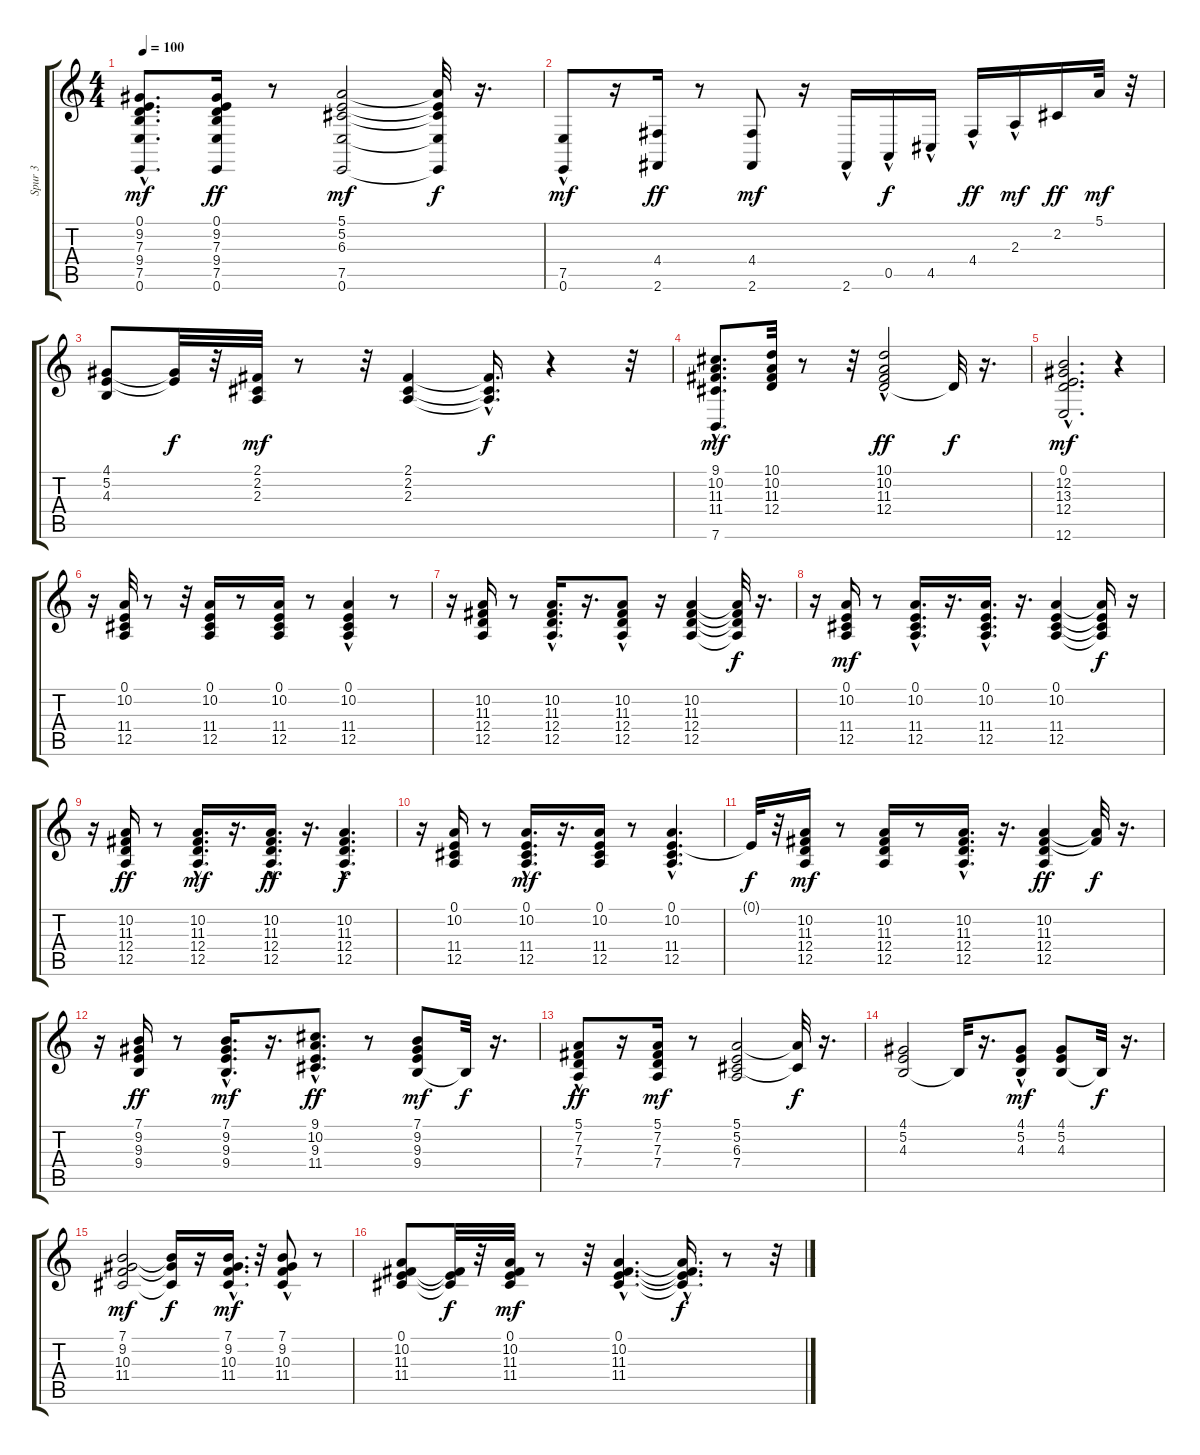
\track ("Spur 3" "Spur 3") {instrument brightacousticpiano}
\staff {score tabs}
\tuning (E4 B3 G3 D3 A2 E2) {hide}
\ts (4 4)
\tempo 100
\clef g2
\ks c
(0.1{hac} 9.2 7.3 9.4 7.5 0.6).8{d dy mf} (0.1 9.2 7.3 9.4 7.5 0.6).16{dy ff} r.8 (5.1 5.2 6.3 7.5 0.6).2{dy mf} (5.1{t} 5.2{t} 6.3{t} 7.5{t} 0.6{t}).32{dy f} r.16{d} |
(7.5 0.6{hac}).8{dy mf} r.16 (4.4 2.6).16{dy ff} r.8 (4.4 2.6).8{dy mf} r.16 2.6{hac}.16 0.5{hac}.16{dy f} 4.5{hac}.16 4.4{hac}.16{dy ff} 2.3{hac}.16{dy mf} 2.2.16{dy ff} 5.1.32{dy mf} r.32 |
(4.1 5.2 4.3).8 (4.1{t} 5.2{t}).32{dy f} r.32 (2.1 2.2 2.3).32{dy mf} r.8 r.32 (2.1 2.2 2.3).4 (2.1{hac t} 2.2{hac t} 2.3{t}).16{d dy f} r.4 r.32 |
(9.1 10.2 11.3 11.4 7.6{hac}).8{d dy mf} (10.1 10.2 11.3 12.4).32 r.8 r.32 (10.1{hac} 10.2{hac} 11.3{hac} 12.4).2{dy ff} 12.4{t}.32{dy f} r.16{d} |
(0.1{hac} 12.2{hac} 13.3{hac} 12.4{hac} 12.6).2{d dy mf} r.4 |
r.16 (0.1 10.2 11.4 12.5).32 r.8 r.32 (0.1 10.2 11.4 12.5).16 r.8 (0.1 10.2 11.4 12.5).16 r.8 (0.1 10.2{hac} 11.4 12.5).4 r.8 |
r.16 (10.2 11.3 12.4 12.5).16 r.8 (10.2 11.3 12.4 12.5{hac}).16{d} r.16{d} (10.2 11.3{hac} 12.4 12.5{hac}).8 r.16 (10.2 11.3 12.4 12.5).4 (10.2{t} 11.3{t} 12.4{t} 12.5{t}).32{dy f} r.16{d} |
r.16 (0.1 10.2 11.4 12.5).16{dy mf} r.8 (0.1{hac} 10.2 11.4{hac} 12.5).16{d} r.16{d} (0.1{hac} 10.2{hac} 11.4{hac} 12.5{hac}).16{d} r.16{d} (0.1 10.2 11.4 12.5).4 (0.1{t} 10.2{t} 11.4{t} 12.5{t}).16{dy f} r.16 |
r.16 (10.2 11.3 12.4 12.5).16{dy ff} r.8 (10.2 11.3{hac} 12.4{hac} 12.5{hac}).16{d dy mf} r.16{d} (10.2 11.3{hac} 12.4{hac} 12.5{hac}).16{d dy ff} r.16{d} (10.2 11.3 12.4 12.5{hac}).4{d dy f} |
r.16 (0.1 10.2 11.4 12.5).16 r.8 (0.1{hac} 10.2 11.4 12.5).16{d dy mf} r.16{d} (0.1 10.2 11.4 12.5).16 r.8 (0.1{hac} 10.2 11.4{hac} 12.5{hac}).4{d} |
0.1{t}.32{dy f} r.32 (10.2 11.3 12.4 12.5).16{dy mf} r.8 (10.2 11.3 12.4 12.5).16 r.8 (10.2 11.3 12.4 12.5{hac}).16{d} r.16{d} (10.2 11.3 12.4 12.5).4{dy ff} (10.2{t} 11.3{t}).32{dy f} r.16{d} |
r.16 (7.1 9.2 9.3 9.4).16{dy ff} r.8 (7.1 9.2 9.3{hac} 9.4).16{d dy mf} r.16{d} (9.1{hac} 10.2{hac} 9.3{hac} 11.4{hac}).8{d dy ff} r.8 (7.1 9.2 9.3 9.4).8{dy mf} 9.4{t}.32{dy f} r.16{d} |
(5.1{hac} 7.2 7.3 7.4).8{dy ff} r.16 (5.1 7.2 7.3 7.4).16{dy mf} r.8 (5.1 5.2 6.3 7.4).2 (5.1{t} 6.3{t}).32{dy f} r.16{d} |
(4.1 5.2 4.3).2 4.3{t}.32 r.16{d} (4.1{hac} 5.2 4.3{hac}).8{dy mf} (4.1 5.2 4.3).8 4.3{t}.32{dy f} r.16{d} |
(7.1 9.2 10.3 11.4).2{dy mf} (7.1{t} 9.2{t} 11.4{t}).16{dy f} r.16 (7.1{hac} 9.2{hac} 10.3{hac} 11.4{hac}).16{d dy mf} r.32 (7.1{hac} 9.2{hac} 10.3{hac} 11.4).8 r.8 |
(0.1 10.2 11.3 11.4).8 (0.1{t} 11.3{t} 11.4{t}).32{dy f} r.32 (0.1 10.2 11.3 11.4).32{dy mf} r.8 r.32 (0.1{hac} 10.2{hac} 11.3{hac} 11.4{hac}).4{d} (0.1{hac t} 10.2{hac t} 11.3{hac t} 11.4{hac t}).16{d dy f} r.8 r.32
